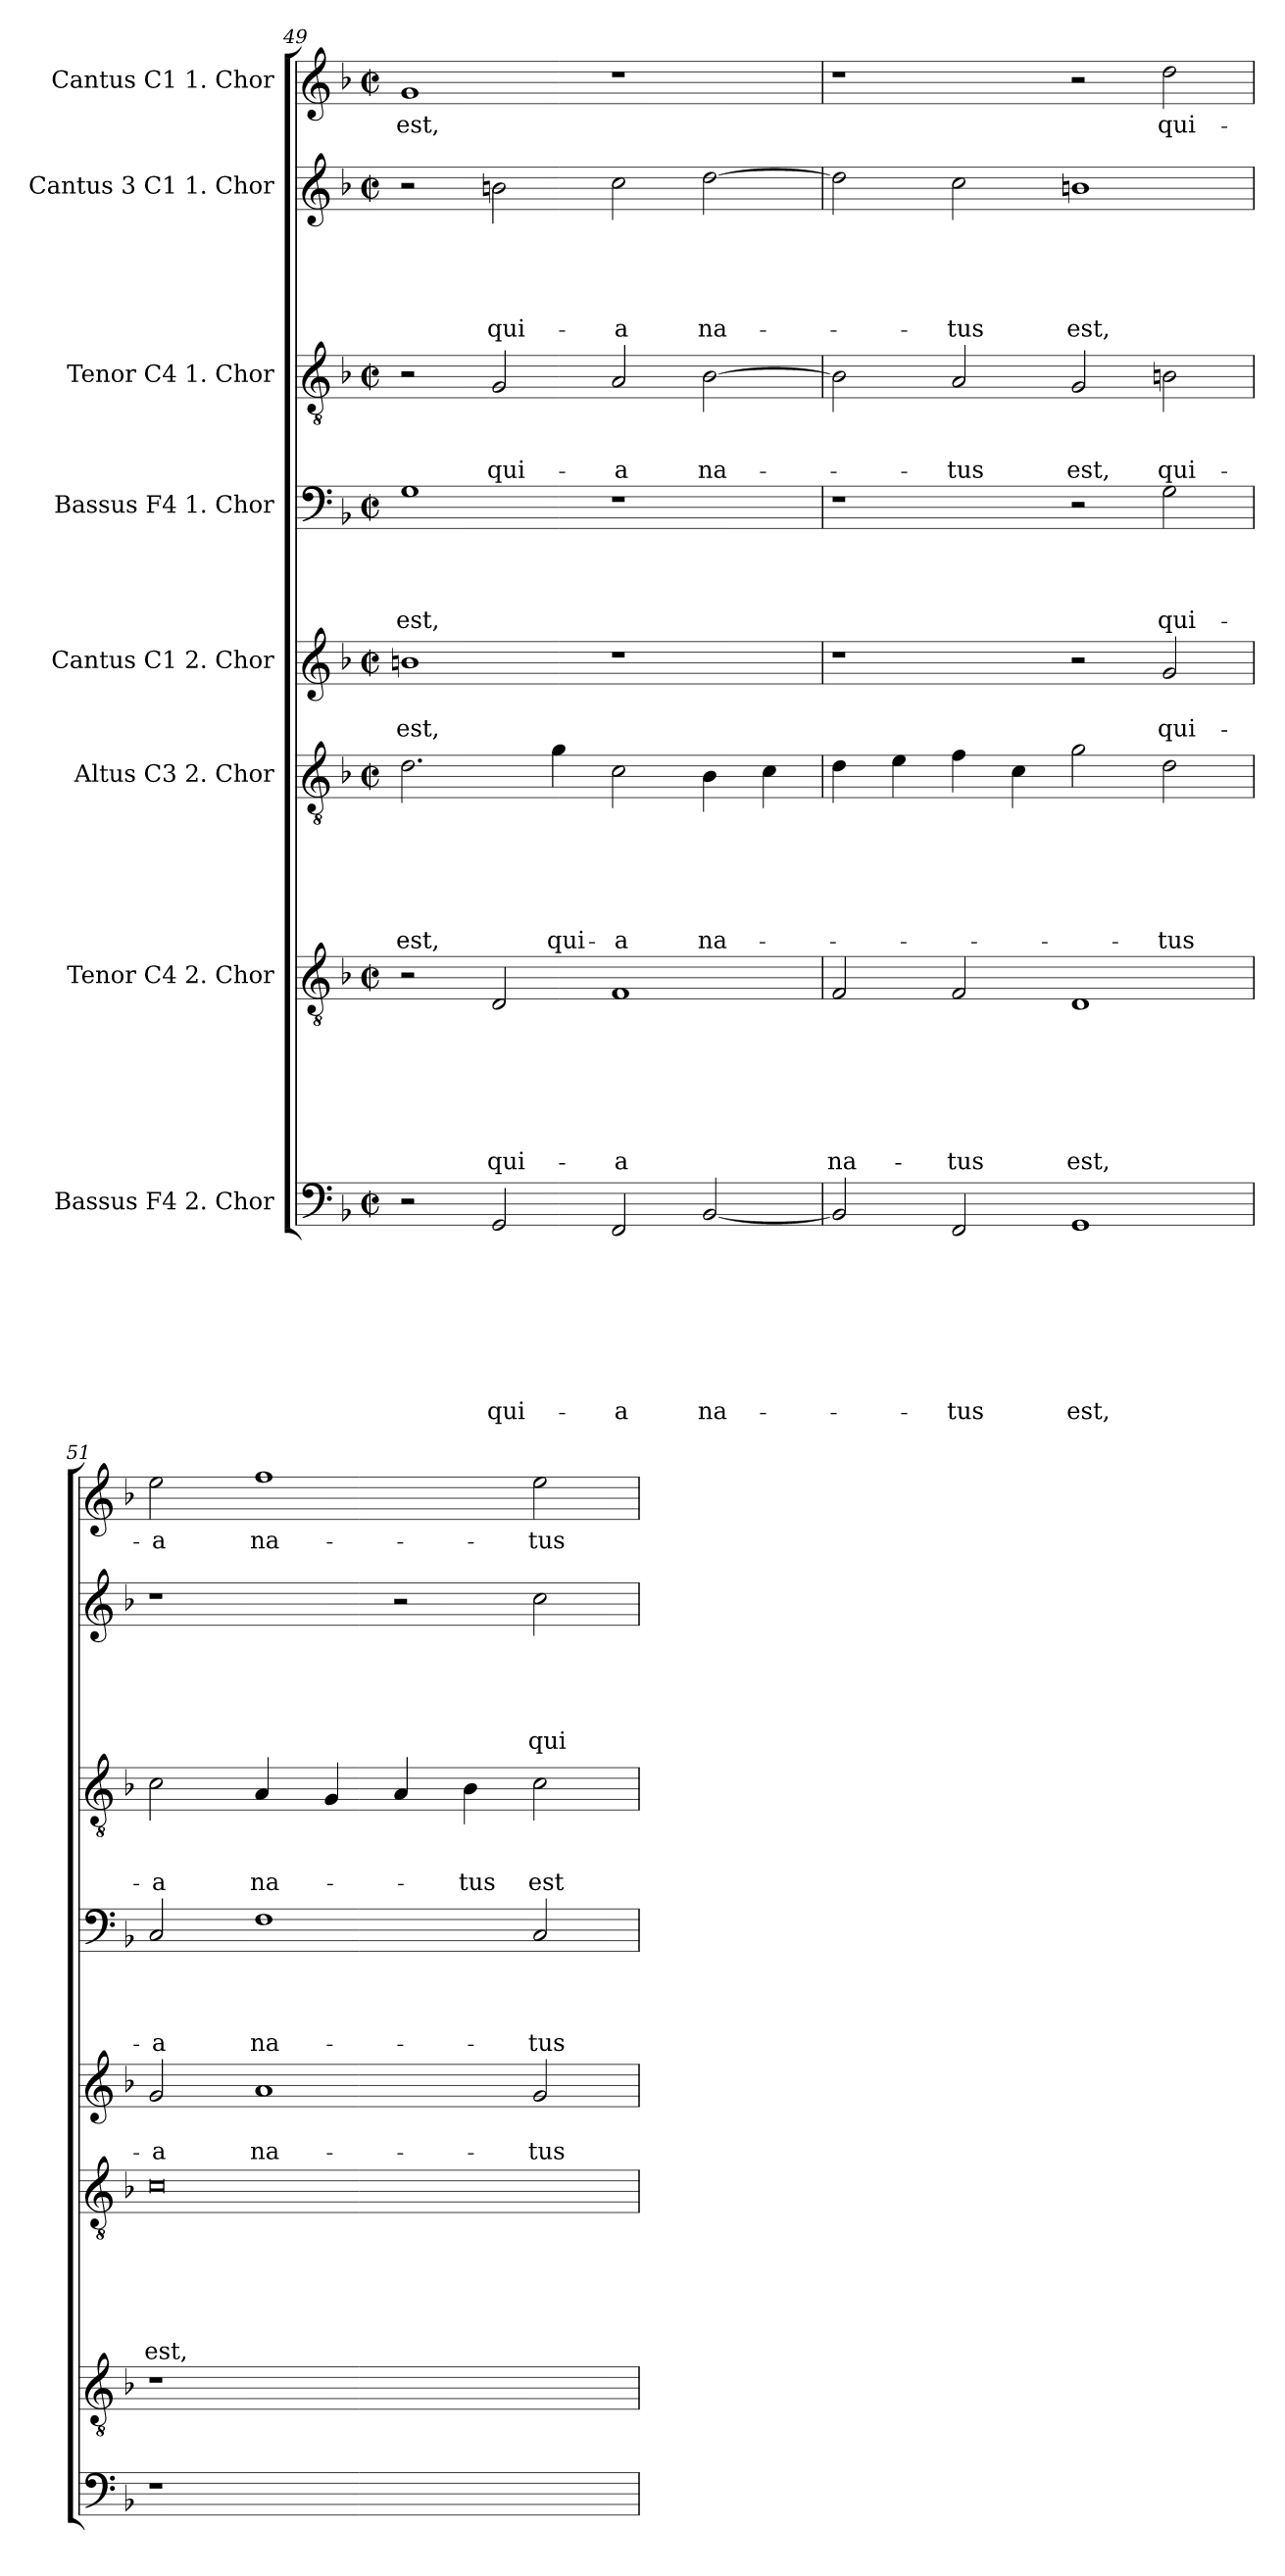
**kern	**text	**text	**text	**text	**text	**text	**text	**text	**kern	**text	**text	**text	**text	**text	**text	**text	**kern	**text	**text	**text	**text	**text	**text	**kern	**text	**text	**kern	**text	**text	**text	**text	**kern	**text	**text	**text	**kern	**text	**text	**text	**text	**text	**kern	**text
*part8	*part8	*part8	*part8	*part8	*part8	*part8	*part8	*part8	*part7	*part7	*part7	*part7	*part7	*part7	*part7	*part7	*part6	*part6	*part6	*part6	*part6	*part6	*part6	*part5	*part5	*part5	*part4	*part4	*part4	*part4	*part4	*part3	*part3	*part3	*part3	*part2	*part2	*part2	*part2	*part2	*part2	*part1	*part1
*staff8	*staff8	*staff8	*staff8	*staff8	*staff8	*staff8	*staff8	*staff8	*staff7	*staff7	*staff7	*staff7	*staff7	*staff7	*staff7	*staff7	*staff6	*staff6	*staff6	*staff6	*staff6	*staff6	*staff6	*staff5	*staff5	*staff5	*staff4	*staff4	*staff4	*staff4	*staff4	*staff3	*staff3	*staff3	*staff3	*staff2	*staff2	*staff2	*staff2	*staff2	*staff2	*staff1	*staff1
*I"Bassus  F4 2. Chor	*	*	*	*	*	*	*	*	*I"Tenor  C4 2. Chor	*	*	*	*	*	*	*	*I"Altus  C3 2. Chor	*	*	*	*	*	*	*I"Cantus   C1 2. Chor	*	*	*I"Bassus  F4 1. Chor	*	*	*	*	*I"Tenor  C4 1. Chor	*	*	*	*I"Cantus 3 C1 1. Chor	*	*	*	*	*	*I"Cantus  C1 1. Chor	*
*clefF4	*	*	*	*	*	*	*	*	*clefGv2	*	*	*	*	*	*	*	*clefGv2	*	*	*	*	*	*	*clefG2	*	*	*clefF4	*	*	*	*	*clefGv2	*	*	*	*clefG2	*	*	*	*	*	*clefG2	*
*k[b-]	*	*	*	*	*	*	*	*	*k[b-]	*	*	*	*	*	*	*	*k[b-]	*	*	*	*	*	*	*k[b-]	*	*	*k[b-]	*	*	*	*	*k[b-]	*	*	*	*k[b-]	*	*	*	*	*	*k[b-]	*
*F:	*	*	*	*	*	*	*	*	*F:	*	*	*	*	*	*	*	*F:	*	*	*	*	*	*	*F:	*	*	*F:	*	*	*	*	*F:	*	*	*	*F:	*	*	*	*	*	*F:	*
*M2/2	*	*	*	*	*	*	*	*	*M2/2	*	*	*	*	*	*	*	*M2/2	*	*	*	*	*	*	*M2/2	*	*	*M2/2	*	*	*	*	*M2/2	*	*	*	*M2/2	*	*	*	*	*	*M2/2	*
*met(c|)	*	*	*	*	*	*	*	*	*met(c|)	*	*	*	*	*	*	*	*met(c|)	*	*	*	*	*	*	*met(c|)	*	*	*met(c|)	*	*	*	*	*met(c|)	*	*	*	*met(c|)	*	*	*	*	*	*met(c|)	*
=49	=49	=49	=49	=49	=49	=49	=49	=49	=49	=49	=49	=49	=49	=49	=49	=49	=49	=49	=49	=49	=49	=49	=49	=49	=49	=49	=49	=49	=49	=49	=49	=49	=49	=49	=49	=49	=49	=49	=49	=49	=49	=49	=49
2r	.	.	.	.	.	.	.	.	2r	.	.	.	.	.	.	.	2.d\	.	.	.	.	.	est,	1bn	.	est,	1G	.	.	.	est,	2r	.	.	.	2r	.	.	.	.	.	1g	est,
2GG/	.	.	.	.	.	.	.	qui-	2D/	.	.	.	.	.	.	qui-	.	.	.	.	.	.	.	.	.	.	.	.	.	.	.	2G/	.	.	qui-	2bn\	.	.	.	.	qui-	.	.
.	.	.	.	.	.	.	.	.	.	.	.	.	.	.	.	.	4g\	.	.	.	.	.	qui-	.	.	.	.	.	.	.	.	.	.	.	.	.	.	.	.	.	.	.	.
2FF/	.	.	.	.	.	.	.	-a	1F	.	.	.	.	.	.	-a	2c\	.	.	.	.	.	-a	1r	.	.	1r	.	.	.	.	2A/	.	.	-a	2cc\	.	.	.	.	-a	1r	.
[2BB-/	.	.	.	.	.	.	.	na-	.	.	.	.	.	.	.	.	4B-\	.	.	.	.	.	na-	.	.	.	.	.	.	.	.	[2B-\	.	.	na-	[2dd\	.	.	.	.	na-	.	.
.	.	.	.	.	.	.	.	.	.	.	.	.	.	.	.	.	4c\	.	.	.	.	.	.	.	.	.	.	.	.	.	.	.	.	.	.	.	.	.	.	.	.	.	.
=50	=50	=50	=50	=50	=50	=50	=50	=50	=50	=50	=50	=50	=50	=50	=50	=50	=50	=50	=50	=50	=50	=50	=50	=50	=50	=50	=50	=50	=50	=50	=50	=50	=50	=50	=50	=50	=50	=50	=50	=50	=50	=50	=50
2BB-/]	.	.	.	.	.	.	.	.	2F/	.	.	.	.	.	.	na-	4d\	.	.	.	.	.	.	1r	.	.	1r	.	.	.	.	2B-\]	.	.	.	2dd\]	.	.	.	.	.	1r	.
.	.	.	.	.	.	.	.	.	.	.	.	.	.	.	.	.	4e\	.	.	.	.	.	.	.	.	.	.	.	.	.	.	.	.	.	.	.	.	.	.	.	.	.	.
2FF/	.	.	.	.	.	.	.	-tus	2F/	.	.	.	.	.	.	-tus	4f\	.	.	.	.	.	.	.	.	.	.	.	.	.	.	2A/	.	.	-tus	2cc\	.	.	.	.	-tus	.	.
.	.	.	.	.	.	.	.	.	.	.	.	.	.	.	.	.	4c\	.	.	.	.	.	.	.	.	.	.	.	.	.	.	.	.	.	.	.	.	.	.	.	.	.	.
1GG	.	.	.	.	.	.	.	est,	1D	.	.	.	.	.	.	est,	2g\	.	.	.	.	.	.	2r	.	.	2r	.	.	.	.	2G/	.	.	est,	1bn	.	.	.	.	est,	2r	.
.	.	.	.	.	.	.	.	.	.	.	.	.	.	.	.	.	2d\	.	.	.	.	.	-tus	2g/	.	qui-	2G\	.	.	.	qui-	2Bn\	.	.	qui-	.	.	.	.	.	.	2dd\	qui-
=51	=51	=51	=51	=51	=51	=51	=51	=51	=51	=51	=51	=51	=51	=51	=51	=51	=51	=51	=51	=51	=51	=51	=51	=51	=51	=51	=51	=51	=51	=51	=51	=51	=51	=51	=51	=51	=51	=51	=51	=51	=51	=51	=51
1r	.	.	.	.	.	.	.	.	1r	.	.	.	.	.	.	.	0c	.	.	.	.	.	est,	2g/	.	-a	2C/	.	.	.	-a	2c\	.	.	-a	1r	.	.	.	.	.	2ee\	-a
.	.	.	.	.	.	.	.	.	.	.	.	.	.	.	.	.	.	.	.	.	.	.	.	1a	.	na-	1F	.	.	.	na-	4A/	.	.	na-	.	.	.	.	.	.	1ff	na-
.	.	.	.	.	.	.	.	.	.	.	.	.	.	.	.	.	.	.	.	.	.	.	.	.	.	.	.	.	.	.	.	4G/	.	.	.	.	.	.	.	.	.	.	.
1ryy	.	.	.	.	.	.	.	.	1ryy	.	.	.	.	.	.	.	.	.	.	.	.	.	.	.	.	.	.	.	.	.	.	4A/	.	.	.	2r	.	.	.	.	.	.	.
.	.	.	.	.	.	.	.	.	.	.	.	.	.	.	.	.	.	.	.	.	.	.	.	.	.	.	.	.	.	.	.	4B-\	.	.	-tus	.	.	.	.	.	.	.	.
.	.	.	.	.	.	.	.	.	.	.	.	.	.	.	.	.	.	.	.	.	.	.	.	2g/	.	-tus	2C/	.	.	.	-tus	2c\	.	.	est	2cc\	.	.	.	.	qui-	2ee\	-tus
=	=	=	=	=	=	=	=	=	=	=	=	=	=	=	=	=	=	=	=	=	=	=	=	=	=	=	=	=	=	=	=	=	=	=	=	=	=	=	=	=	=	=	=
*-	*-	*-	*-	*-	*-	*-	*-	*-	*-	*-	*-	*-	*-	*-	*-	*-	*-	*-	*-	*-	*-	*-	*-	*-	*-	*-	*-	*-	*-	*-	*-	*-	*-	*-	*-	*-	*-	*-	*-	*-	*-	*-	*-
